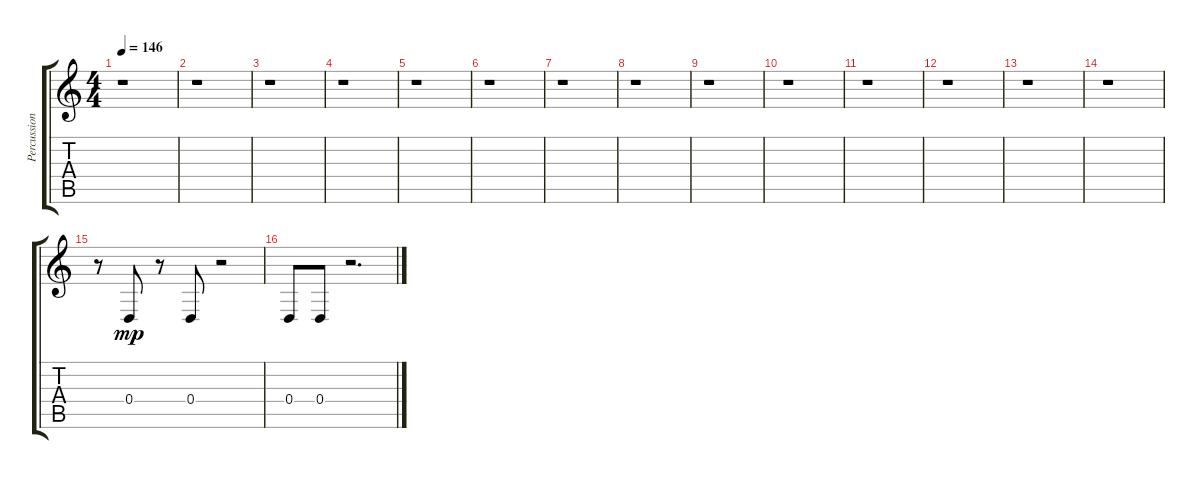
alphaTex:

\track ("Percussion 1" "Percussion") {instrument melodictom}
\staff {score tabs}
\tuning (E4 B3 G3 D3 A2 E2) {hide}
\ts (4 4)
\tempo 146
\clef g2
\ks c
r.1{dy mp} |
r.1 |
r.1 |
r.1 |
r.1 |
r.1 |
r.1 |
r.1 |
r.1 |
r.1 |
r.1 |
r.1 |
r.1 |
r.1 |
r.8 0.4.8 r.8 0.4.8 r.2 |
0.4.8 0.4.8 r.2{d}
